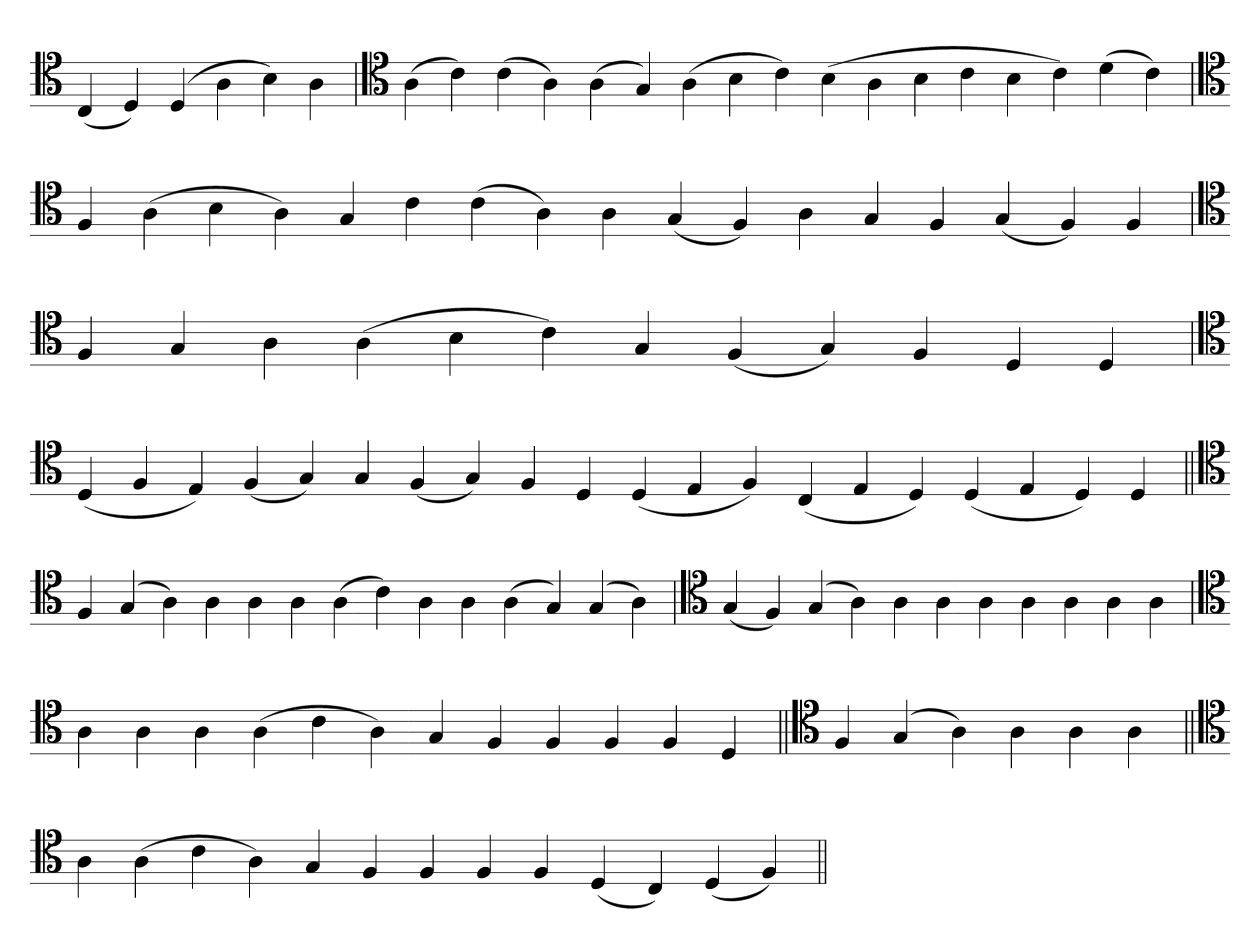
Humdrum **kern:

**kern
*part1
*staff1
*clefC4
=
(4C
4D)
(4D
4A
4B)
4A
=`
*clefC4
(4A
4c)
(4c
4A)
(4A
4G)
(4A
4B
4c)
(4B
4A
4B
4c
4B
4c)
(4d
4c)
='
*clefC4
4F
(4A
4B
4A)
4G
4c
(4c
4A)
4A
(4G
4F)
4A
4G
4F
(4G
4F)
4F
=
*clefC4
4F
4G
4A
(4A
4B
4c)
4G
(4F
4G)
4F
4D
4D
='
*clefC4
(4D
4F
4E)
(4F
4G)
4G
(4F
4G)
4F
4D
(4D
4E
4F)
(4C
4E
4D)
(4D
4E
4D)
4D
=||
*clefC4
4F
(4G
4A)
4A
4A
4A
(4A
4c)
4A
4A
(4A
4G)
(4G
4A)
=
*clefC4
(4G
4F)
(4G
4A)
4A
4A
4A
4A
4A
4A
4A
=`
*clefC4
4A
4A
4A
(4A
4c
4A)
4G
4F
4F
4F
4F
4D
=||
*clefC4
4F
(4G
4A)
4A
4A
4A
=||
*clefC4
4A
(4A
4c
4A)
4G
4F
4F
4F
4F
(4D
4C)
(4D
4F)
=||
*-
